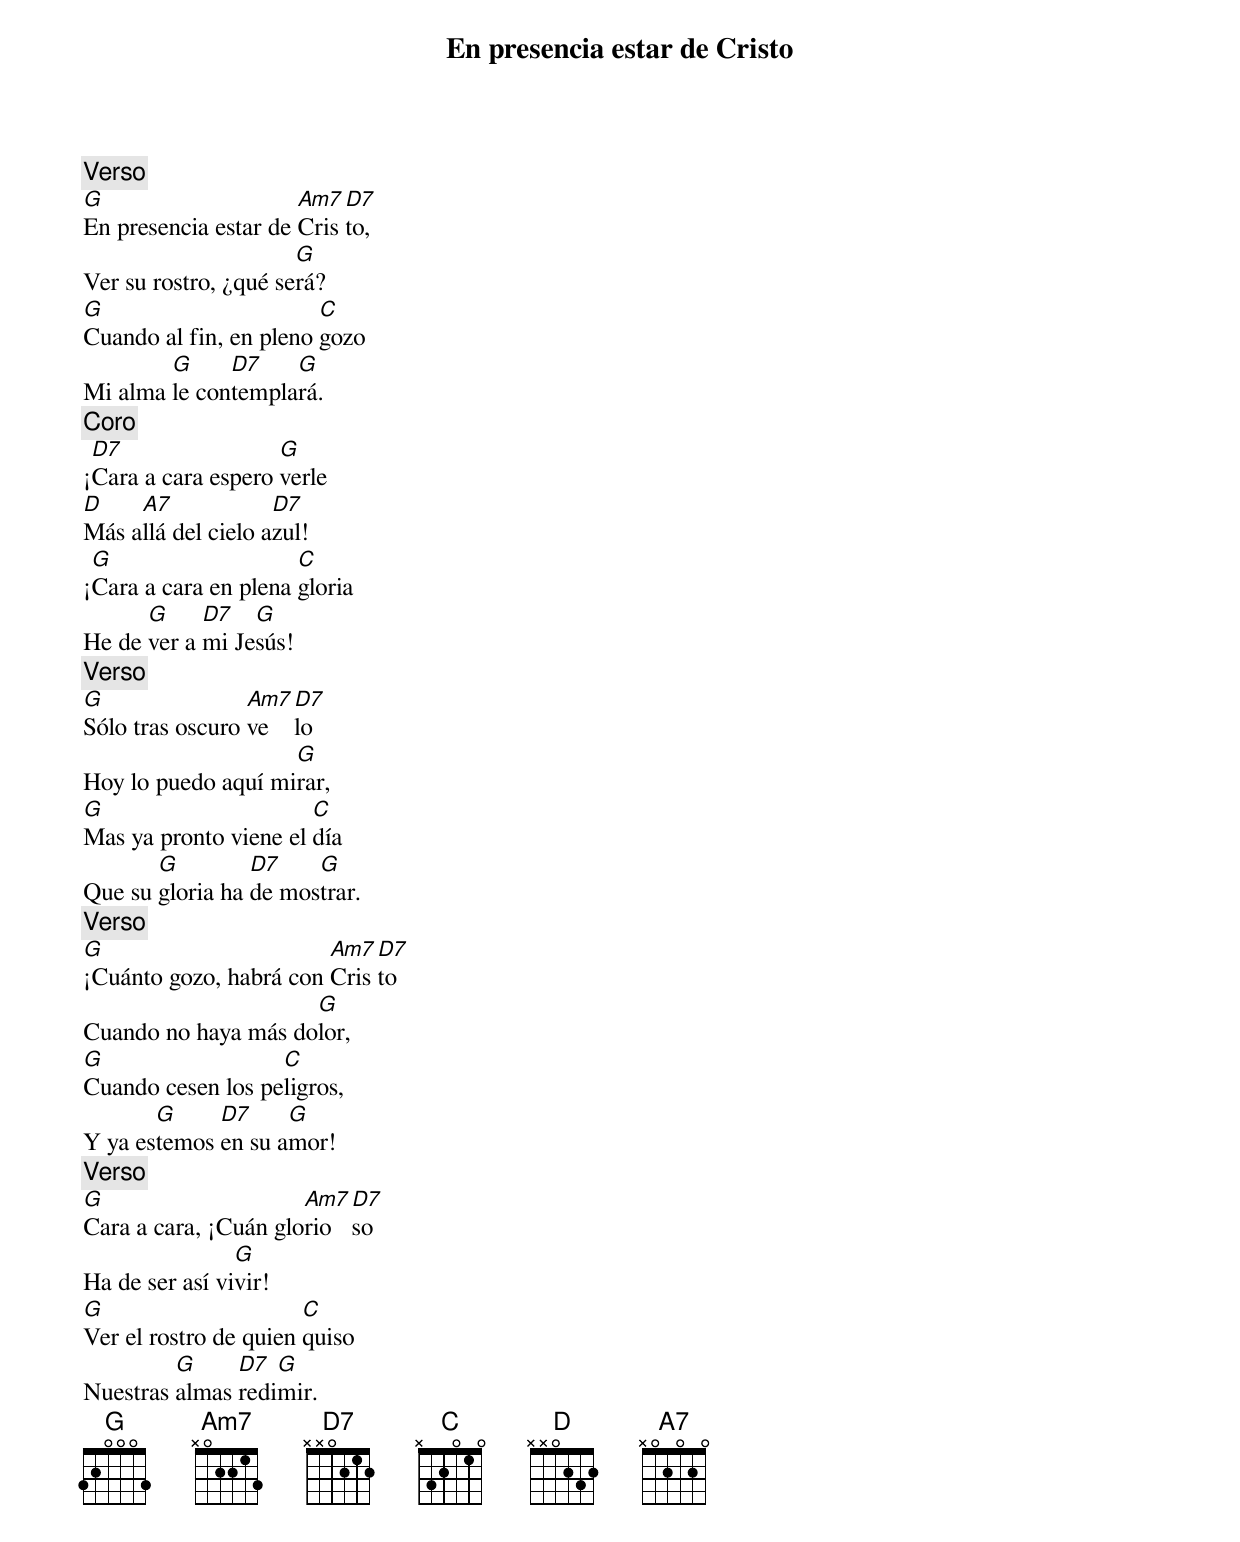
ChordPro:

{title: En presencia estar de Cristo}
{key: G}
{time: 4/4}
{comment: Verso}
[G]En presencia estar de [Am7]Cris[D7]to,
Ver su rostro, ¿qué se[G]rá?
[G]Cuando al fin, en pleno [C]gozo
Mi alma [G]le con[D7]templa[G]rá.
{comment: Coro}
¡[D7]Cara a cara espero [G]verle
[D]Más a[A7]llá del cielo a[D7]zul!
¡[G]Cara a cara en plena [C]gloria
He de [G]ver a [D7]mi Je[G]sús!
{comment: Verso}
[G]Sólo tras oscuro [Am7]ve[D7]lo
Hoy lo puedo aquí mi[G]rar,
[G]Mas ya pronto viene el [C]día
Que su [G]gloria ha [D7]de mos[G]trar.
{comment: Verso}
[G]¡Cuánto gozo, habrá con [Am7]Cris[D7]to
Cuando no haya más do[G]lor,
[G]Cuando cesen los pe[C]ligros,
Y ya es[G]temos [D7]en su a[G]mor!
{comment: Verso}
[G]Cara a cara, ¡Cuán glo[Am7]rio[D7]so
Ha de ser así vi[G]vir!
[G]Ver el rostro de quien [C]quiso
Nuestras [G]almas [D7]redi[G]mir.
